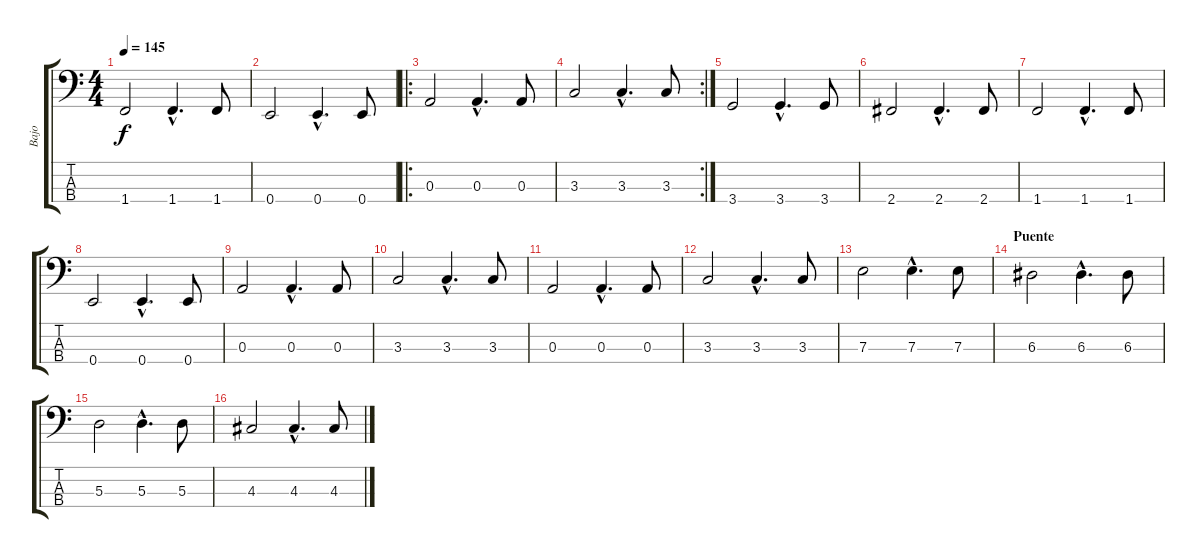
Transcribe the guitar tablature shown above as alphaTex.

\track ("Bajo" "Bajo") {instrument electricbassfinger}
\staff {score tabs}
\tuning (G2 D2 A1 E1) {hide}
\ts (4 4)
\tempo 145
\clef f4
\ks c
1.4.2{dy f} 1.4{hac}.4{d} 1.4.8 |
0.4.2 0.4{hac}.4{d} 0.4.8 |
\ro
0.3.2 0.3{hac}.4{d} 0.3.8 |
\rc 2
3.3.2 3.3{hac}.4{d} 3.3.8 |
3.4.2 3.4{hac}.4{d} 3.4.8 |
2.4.2 2.4{hac}.4{d} 2.4.8 |
1.4.2 1.4{hac}.4{d} 1.4.8 |
0.4.2 0.4{hac}.4{d} 0.4.8 |
0.3.2 0.3{hac}.4{d} 0.3.8 |
3.3.2 3.3{hac}.4{d} 3.3.8 |
0.3.2 0.3{hac}.4{d} 0.3.8 |
3.3.2 3.3{hac}.4{d} 3.3.8 |
7.3.2 7.3{hac}.4{d} 7.3.8 |
\section ("" "Puente")
6.3.2 6.3{hac}.4{d} 6.3.8 |
5.3.2 5.3{hac}.4{d} 5.3.8 |
4.3.2 4.3{hac}.4{d} 4.3.8
